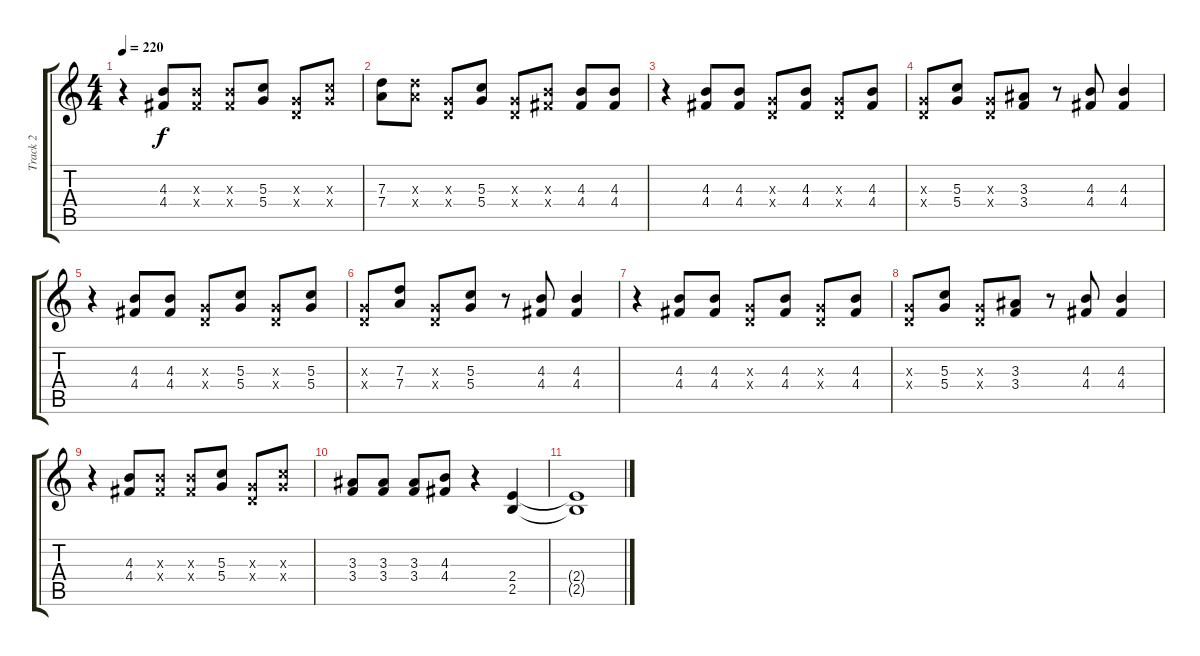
\track ("Track 2" "Track 2") {instrument distortionguitar}
\staff {score tabs}
\tuning (E4 B3 G3 D3 A2 E2) {hide}
\ts (4 4)
\tempo 220
\clef g2
\ks c
r.4{dy f} (4.3 4.4).8 (4.3{x} 4.4{x}).8 (4.3{x} 4.4{x}).8 (5.3 5.4).8 (0.3{x} 0.4{x}).8 (5.3{x} 5.4{x}).8 |
(7.3 7.4).8 (7.3{x} 7.4{x}).8 (0.3{x} 0.4{x}).8 (5.3 5.4).8 (0.3{x} 0.4{x}).8 (4.3{x} 4.4{x}).8 (4.3 4.4).8 (4.3 4.4).8 |
r.4 (4.3 4.4).8 (4.3 4.4).8 (0.3{x} 0.4{x}).8 (4.3 4.4).8 (0.3{x} 0.4{x}).8 (4.3 4.4).8 |
(0.3{x} 0.4{x}).8 (5.3 5.4).8 (0.3{x} 0.4{x}).8 (3.3 3.4).8 r.8 (4.3 4.4).8 (4.3 4.4).4 |
r.4 (4.3 4.4).8 (4.3 4.4).8 (0.3{x} 0.4{x}).8 (5.3 5.4).8 (0.3{x} 0.4{x}).8 (5.3 5.4).8 |
(0.3{x} 0.4{x}).8 (7.3 7.4).8 (0.3{x} 0.4{x}).8 (5.3 5.4).8 r.8 (4.3 4.4).8 (4.3 4.4).4 |
r.4 (4.3 4.4).8 (4.3 4.4).8 (0.3{x} 0.4{x}).8 (4.3 4.4).8 (0.3{x} 0.4{x}).8 (4.3 4.4).8 |
(0.3{x} 0.4{x}).8 (5.3 5.4).8 (0.3{x} 0.4{x}).8 (3.3 3.4).8 r.8 (4.3 4.4).8 (4.3 4.4).4 |
r.4 (4.3 4.4).8 (4.3{x} 4.4{x}).8 (4.3{x} 4.4{x}).8 (5.3 5.4).8 (0.3{x} 0.4{x}).8 (5.3{x} 5.4{x}).8 |
(3.3 3.4).8 (3.3 3.4).8 (3.3 3.4).8 (4.3 4.4).8 r.4 (2.4 2.5).4 |
(2.4{t} 2.5{t}).1
